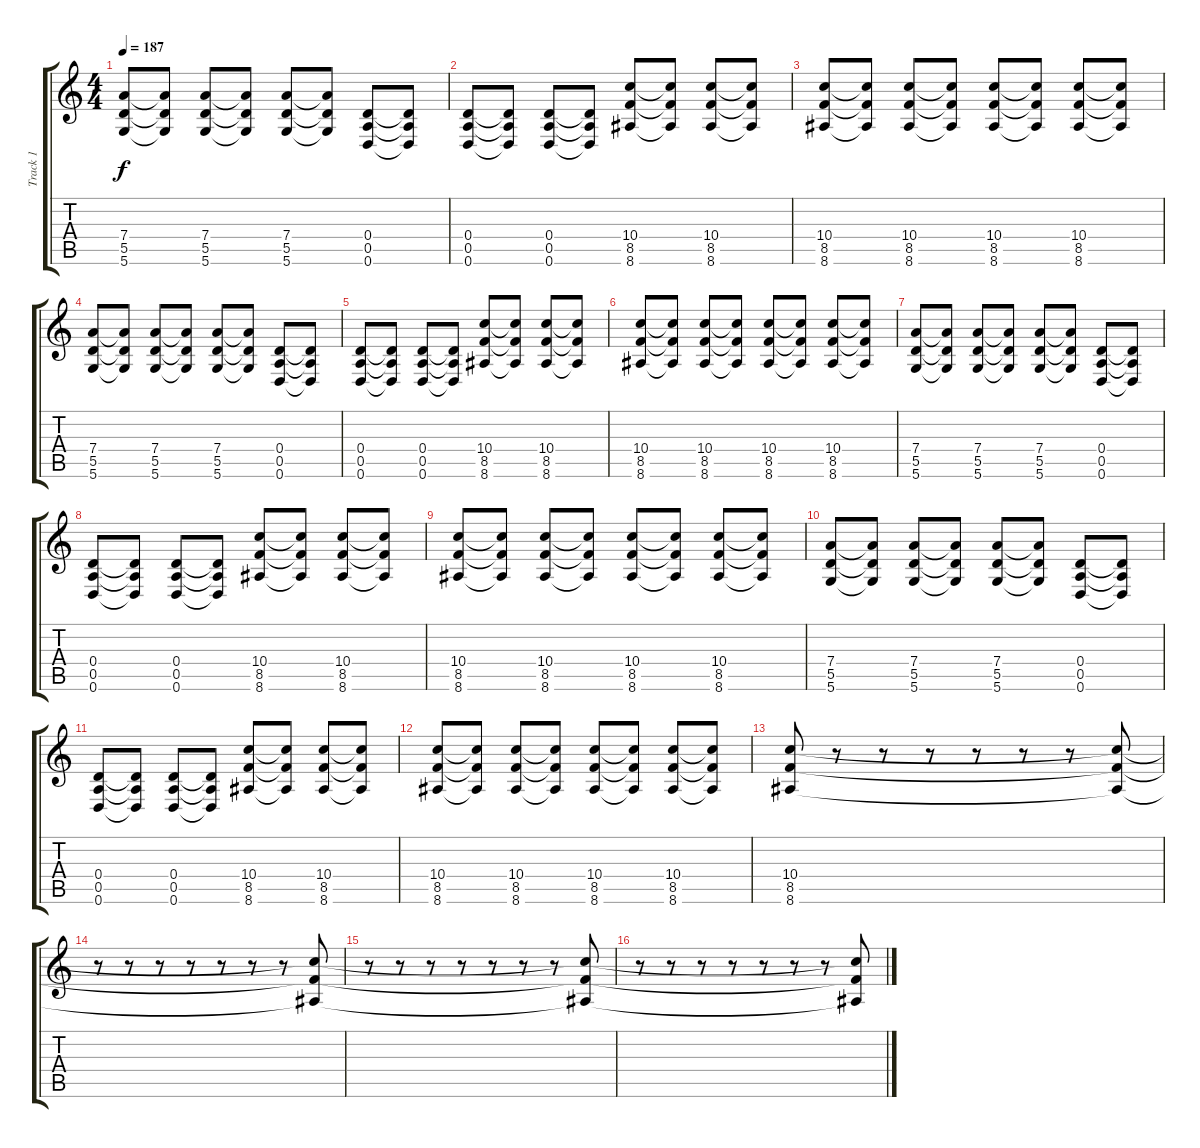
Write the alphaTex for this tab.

\track ("Track 1" "Track 1") {instrument distortionguitar}
\staff {score tabs}
\tuning (E4 B3 G3 D3 A2 D2) {hide}
\ts (4 4)
\tempo 187
\clef g2
\ks c
(7.4 5.5 5.6).8{dy f} (7.4{t} 5.5{t} 5.6{t}).8 (7.4 5.5 5.6).8 (7.4{t} 5.5{t} 5.6{t}).8 (7.4 5.5 5.6).8 (7.4{t} 5.5{t} 5.6{t}).8 (0.4 0.5 0.6).8 (0.4{t} 0.5{t} 0.6{t}).8 |
(0.4 0.5 0.6).8 (0.4{t} 0.5{t} 0.6{t}).8 (0.4 0.5 0.6).8 (0.4{t} 0.5{t} 0.6{t}).8 (10.4 8.5 8.6).8 (10.4{t} 8.5{t} 8.6{t}).8 (10.4 8.5 8.6).8 (10.4{t} 8.5{t} 8.6{t}).8 |
(10.4 8.5 8.6).8 (10.4{t} 8.5{t} 8.6{t}).8 (10.4 8.5 8.6).8 (10.4{t} 8.5{t} 8.6{t}).8 (10.4 8.5 8.6).8 (10.4{t} 8.5{t} 8.6{t}).8 (10.4 8.5 8.6).8 (10.4{t} 8.5{t} 8.6{t}).8 |
(7.4 5.5 5.6).8 (7.4{t} 5.5{t} 5.6{t}).8 (7.4 5.5 5.6).8 (7.4{t} 5.5{t} 5.6{t}).8 (7.4 5.5 5.6).8 (7.4{t} 5.5{t} 5.6{t}).8 (0.4 0.5 0.6).8 (0.4{t} 0.5{t} 0.6{t}).8 |
(0.4 0.5 0.6).8 (0.4{t} 0.5{t} 0.6{t}).8 (0.4 0.5 0.6).8 (0.4{t} 0.5{t} 0.6{t}).8 (10.4 8.5 8.6).8 (10.4{t} 8.5{t} 8.6{t}).8 (10.4 8.5 8.6).8 (10.4{t} 8.5{t} 8.6{t}).8 |
(10.4 8.5 8.6).8 (10.4{t} 8.5{t} 8.6{t}).8 (10.4 8.5 8.6).8 (10.4{t} 8.5{t} 8.6{t}).8 (10.4 8.5 8.6).8 (10.4{t} 8.5{t} 8.6{t}).8 (10.4 8.5 8.6).8 (10.4{t} 8.5{t} 8.6{t}).8 |
(7.4 5.5 5.6).8 (7.4{t} 5.5{t} 5.6{t}).8 (7.4 5.5 5.6).8 (7.4{t} 5.5{t} 5.6{t}).8 (7.4 5.5 5.6).8 (7.4{t} 5.5{t} 5.6{t}).8 (0.4 0.5 0.6).8 (0.4{t} 0.5{t} 0.6{t}).8 |
(0.4 0.5 0.6).8 (0.4{t} 0.5{t} 0.6{t}).8 (0.4 0.5 0.6).8 (0.4{t} 0.5{t} 0.6{t}).8 (10.4 8.5 8.6).8 (10.4{t} 8.5{t} 8.6{t}).8 (10.4 8.5 8.6).8 (10.4{t} 8.5{t} 8.6{t}).8 |
(10.4 8.5 8.6).8 (10.4{t} 8.5{t} 8.6{t}).8 (10.4 8.5 8.6).8 (10.4{t} 8.5{t} 8.6{t}).8 (10.4 8.5 8.6).8 (10.4{t} 8.5{t} 8.6{t}).8 (10.4 8.5 8.6).8 (10.4{t} 8.5{t} 8.6{t}).8 |
(7.4 5.5 5.6).8 (7.4{t} 5.5{t} 5.6{t}).8 (7.4 5.5 5.6).8 (7.4{t} 5.5{t} 5.6{t}).8 (7.4 5.5 5.6).8 (7.4{t} 5.5{t} 5.6{t}).8 (0.4 0.5 0.6).8 (0.4{t} 0.5{t} 0.6{t}).8 |
(0.4 0.5 0.6).8 (0.4{t} 0.5{t} 0.6{t}).8 (0.4 0.5 0.6).8 (0.4{t} 0.5{t} 0.6{t}).8 (10.4 8.5 8.6).8 (10.4{t} 8.5{t} 8.6{t}).8 (10.4 8.5 8.6).8 (10.4{t} 8.5{t} 8.6{t}).8 |
(10.4 8.5 8.6).8 (10.4{t} 8.5{t} 8.6{t}).8 (10.4 8.5 8.6).8 (10.4{t} 8.5{t} 8.6{t}).8 (10.4 8.5 8.6).8 (10.4{t} 8.5{t} 8.6{t}).8 (10.4 8.5 8.6).8 (10.4{t} 8.5{t} 8.6{t}).8 |
(10.4 8.5 8.6).8 r.8 r.8 r.8 r.8 r.8 r.8 (10.4{t} 8.5{t} 8.6{t}).8 |
r.8 r.8 r.8 r.8 r.8 r.8 r.8 (10.4{t} 8.5{t} 8.6{t}).8 |
r.8 r.8 r.8 r.8 r.8 r.8 r.8 (10.4{t} 8.5{t} 8.6{t}).8 |
r.8 r.8 r.8 r.8 r.8 r.8 r.8 (10.4{t} 8.5{t} 8.6{t}).8
